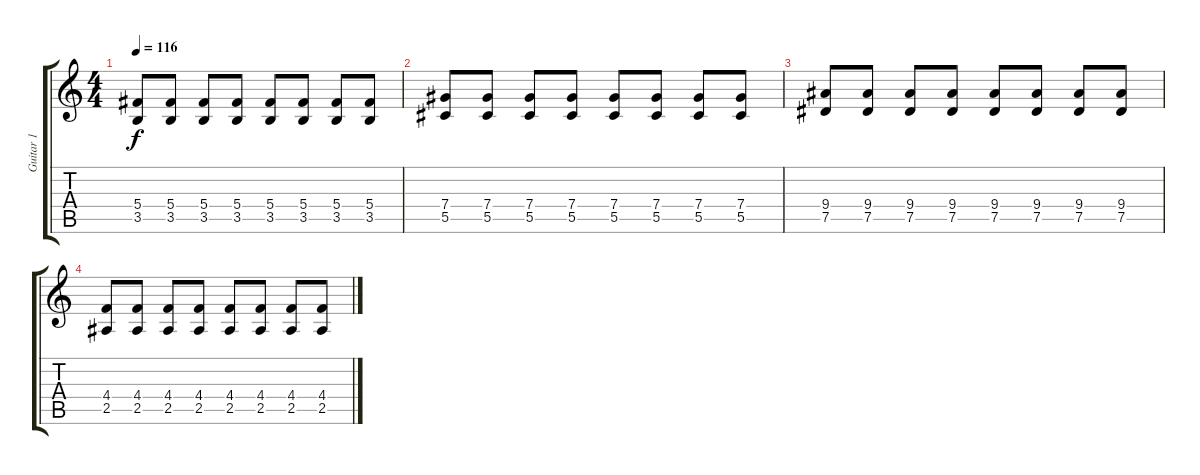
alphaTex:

\track ("Guitar 1" "Guitar 1") {instrument distortionguitar}
\staff {score tabs}
\tuning (Eb4 Bb3 Gb3 Db3 Ab2 Eb2) {hide}
\ts (4 4)
\tempo 116
\clef g2
\ks c
(5.4 3.5).8{dy f volume 0 balance 16} (5.4 3.5).8 (5.4 3.5).8 (5.4 3.5).8 (5.4 3.5).8 (5.4 3.5).8 (5.4 3.5).8 (5.4 3.5).8 |
(7.4 5.5).8 (7.4 5.5).8 (7.4 5.5).8 (7.4 5.5).8 (7.4 5.5).8 (7.4 5.5).8 (7.4 5.5).8 (7.4 5.5).8 |
(9.4 7.5).8 (9.4 7.5).8 (9.4 7.5).8 (9.4 7.5).8 (9.4 7.5).8 (9.4 7.5).8 (9.4 7.5).8 (9.4 7.5).8 |
(4.4 2.5).8 (4.4 2.5).8 (4.4 2.5).8 (4.4 2.5).8 (4.4 2.5).8 (4.4 2.5).8 (4.4 2.5).8 (4.4 2.5).8
